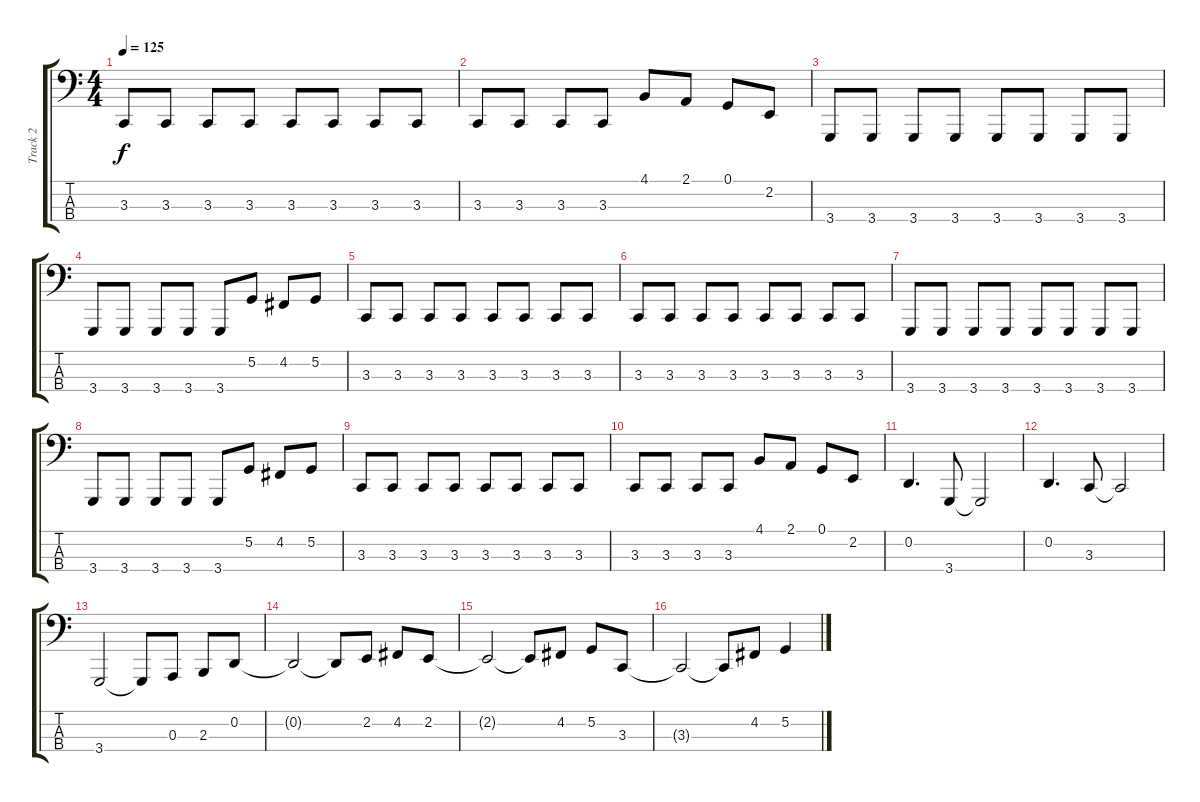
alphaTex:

\track ("Track 2" "Track 2") {instrument acousticgrandpiano}
\staff {score tabs}
\tuning (G2 D2 A1 E1) {hide}
\ts (4 4)
\tempo 125
\clef f4
\ks c
3.3.8{dy f} 3.3.8 3.3.8 3.3.8 3.3.8 3.3.8 3.3.8 3.3.8 |
3.3.8 3.3.8 3.3.8 3.3.8 4.1.8 2.1.8 0.1.8 2.2.8 |
3.4.8 3.4.8 3.4.8 3.4.8 3.4.8 3.4.8 3.4.8 3.4.8 |
3.4.8 3.4.8 3.4.8 3.4.8 3.4.8 5.2.8 4.2.8 5.2.8 |
3.3.8 3.3.8 3.3.8 3.3.8 3.3.8 3.3.8 3.3.8 3.3.8 |
3.3.8 3.3.8 3.3.8 3.3.8 3.3.8 3.3.8 3.3.8 3.3.8 |
3.4.8 3.4.8 3.4.8 3.4.8 3.4.8 3.4.8 3.4.8 3.4.8 |
3.4.8 3.4.8 3.4.8 3.4.8 3.4.8 5.2.8 4.2.8 5.2.8 |
3.3.8 3.3.8 3.3.8 3.3.8 3.3.8 3.3.8 3.3.8 3.3.8 |
3.3.8 3.3.8 3.3.8 3.3.8 4.1.8 2.1.8 0.1.8 2.2.8 |
0.2.4{d} 3.4.8 3.4{t}.2 |
0.2.4{d} 3.3.8 3.3{t}.2 |
3.4.2 3.4{t}.8 0.3.8 2.3.8 0.2.8 |
0.2{t}.2 0.2{t}.8 2.2.8 4.2.8 2.2.8 |
2.2{t}.2 2.2{t}.8 4.2.8 5.2.8 3.3.8 |
3.3{t}.2 3.3{t}.8 4.2.8 5.2.4
